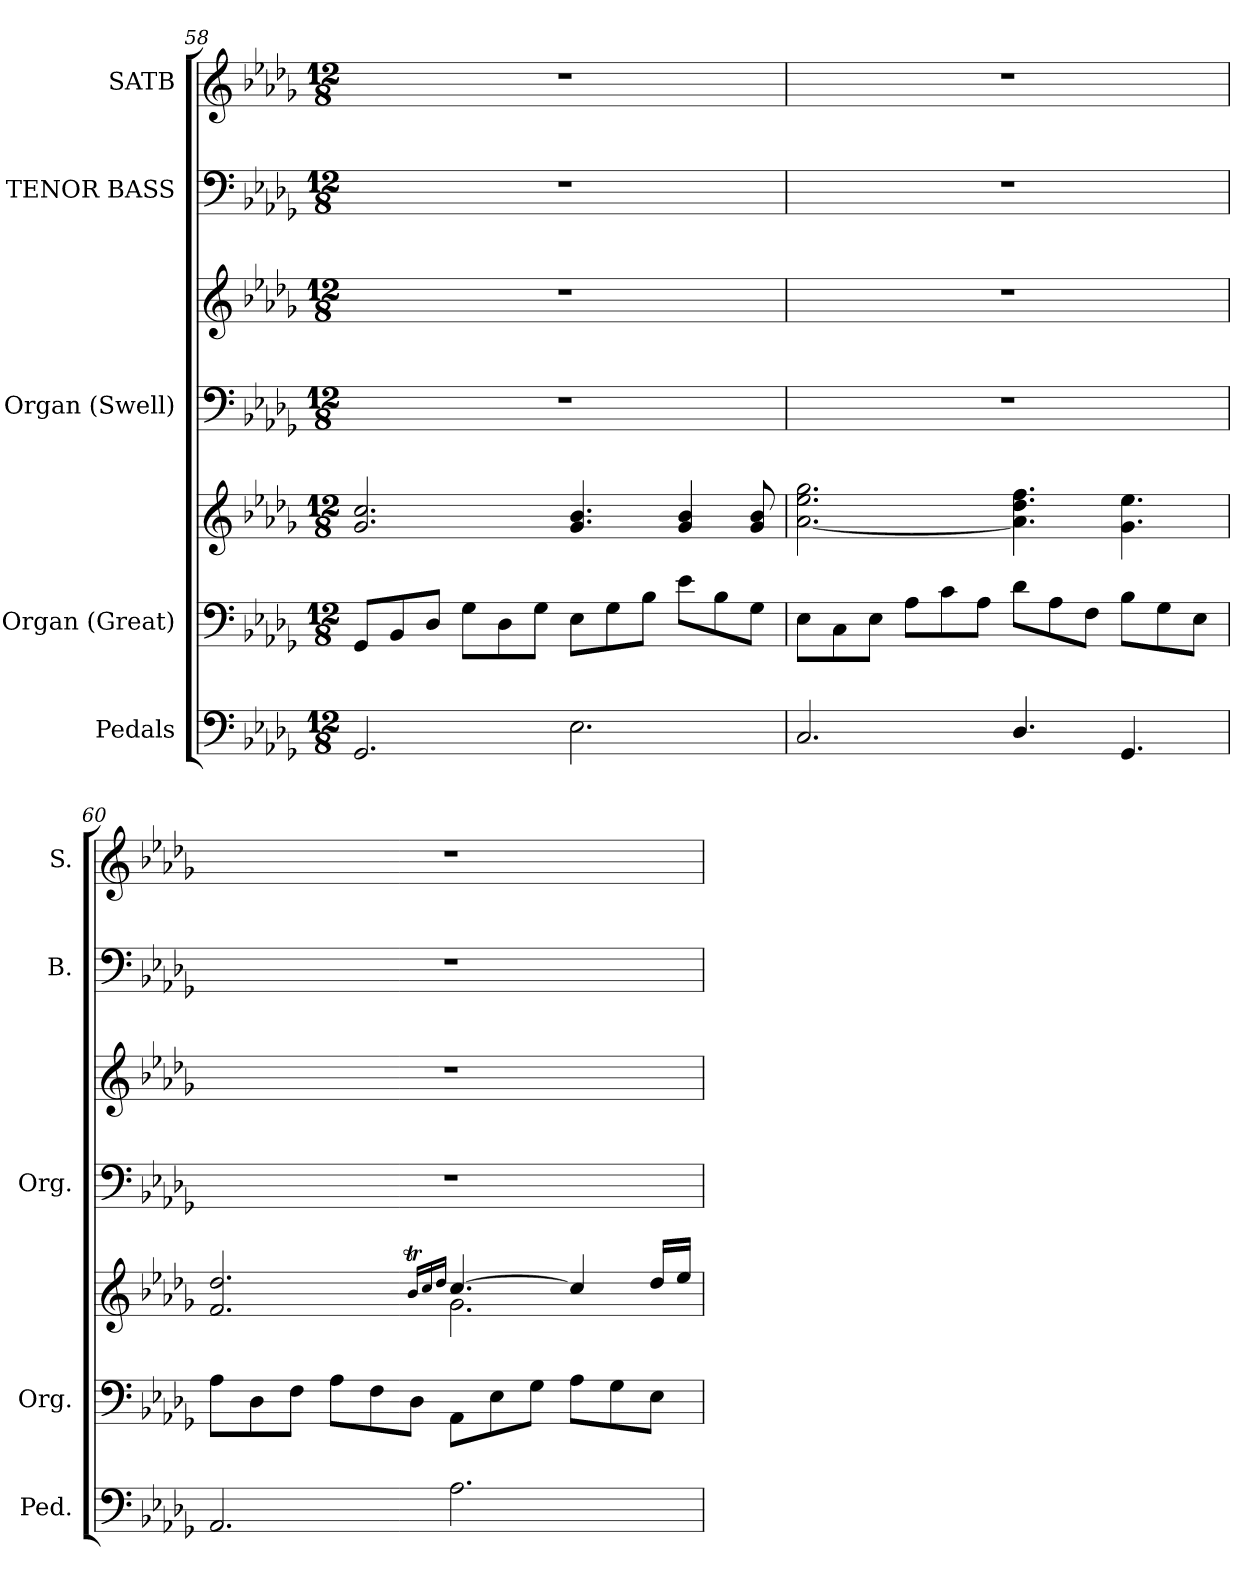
**kern	**kern	**kern	**kern	**kern	**kern	**kern
*part5	*part4	*part4	*part3	*part3	*part2	*part1
*staff7	*staff6	*staff5	*staff4	*staff3	*staff2	*staff1
*I"Pedals	*I"Organ (Great)	*	*I"Organ (Swell)	*	*I"TENOR BASS	*I"SATB
*I'Ped.	*I'Org.	*	*I'Org.	*	*I'B.	*I'S.
*clefF4	*clefF4	*clefG2	*clefF4	*clefG2	*clefF4	*clefG2
*k[b-e-a-d-g-]	*k[b-e-a-d-g-]	*k[b-e-a-d-g-]	*k[b-e-a-d-g-]	*k[b-e-a-d-g-]	*k[b-e-a-d-g-]	*k[b-e-a-d-g-]
*D-:	*D-:	*D-:	*D-:	*D-:	*D-:	*D-:
*M12/8	*M12/8	*M12/8	*M12/8	*M12/8	*M12/8	*M12/8
=58	=58	=58	=58	=58	=58	=58
!	!	!	!LO:N:vis=1	!LO:N:vis=1	!LO:N:vis=1	!LO:N:vis=1
2.GG-i/	8GG-i/L	2.g-i/ 2.cci	1.r	1.r	1.r	1.r
.	8BB-i/	.	.	.	.	.
.	8D-i/J	.	.	.	.	.
.	8G-i\L	.	.	.	.	.
.	8D-i\	.	.	.	.	.
.	8G-i\J	.	.	.	.	.
2.E-i\	8E-i\L	4.g-i/ 4.b-i	.	.	.	.
.	8G-i\	.	.	.	.	.
.	8B-i\J	.	.	.	.	.
.	8e-i\L	4g-i/ 4b-i	.	.	.	.
.	8B-i\	.	.	.	.	.
.	8G-i\J	8g-i/ 8b-i	.	.	.	.
!!LO:LB:g=z
=59	=59	=59	=59	=59	=59	=59
!	!	!	!LO:N:vis=1	!LO:N:vis=1	!LO:N:vis=1	!LO:N:vis=1
2.Ci/	8E-i\L	[<2.a-i\ 2.ee-i 2.gg-i	1.r	1.r	1.r	1.r
.	8Ci\	.	.	.	.	.
.	8E-i\J	.	.	.	.	.
.	8A-i\L	.	.	.	.	.
.	8ci\	.	.	.	.	.
.	8A-i\J	.	.	.	.	.
4.D-i/	8d-i\L	4.a-i\] 4.dd-i 4.ffi	.	.	.	.
.	8A-i\	.	.	.	.	.
.	8Fi\J	.	.	.	.	.
4.GG-i/	8B-i\L	4.g-i\ 4.ee-i	.	.	.	.
.	8G-i\	.	.	.	.	.
.	8E-i\J	.	.	.	.	.
=60	=60	=60	=60	=60	=60	=60
*	*	*^	*	*	*	*
!	!	!	!	!LO:N:vis=1	!LO:N:vis=1	!LO:N:vis=1	!LO:N:vis=1
2.AA-i/	8A-i\L	2.fi/ 2.dd-i	2.ryy	1.r	1.r	1.r	1.r
.	8D-i\	.	.	.	.	.	.
.	8Fi\J	.	.	.	.	.	.
.	8A-i\L	.	.	.	.	.	.
.	8Fi\	.	.	.	.	.	.
.	8D-i\J	.	.	.	.	.	.
.	.	16qb-Ti/LL	.	.	.	.	.
.	.	16qcci/	.	.	.	.	.
.	.	16qdd-i/JJ	.	.	.	.	.
2.A-i\	8AA-i\L	[>4.cci/	2.g-i\	.	.	.	.
.	8E-i\	.	.	.	.	.	.
.	8G-i\J	.	.	.	.	.	.
.	8A-i\L	4cci/]	.	.	.	.	.
.	8G-i\	.	.	.	.	.	.
.	8E-i\J	16dd-i/LL	.	.	.	.	.
.	.	16ee-i/JJ	.	.	.	.	.
*	*	*v	*v	*	*	*	*
=	=	=	=	=	=	=
*-	*-	*-	*-	*-	*-	*-
